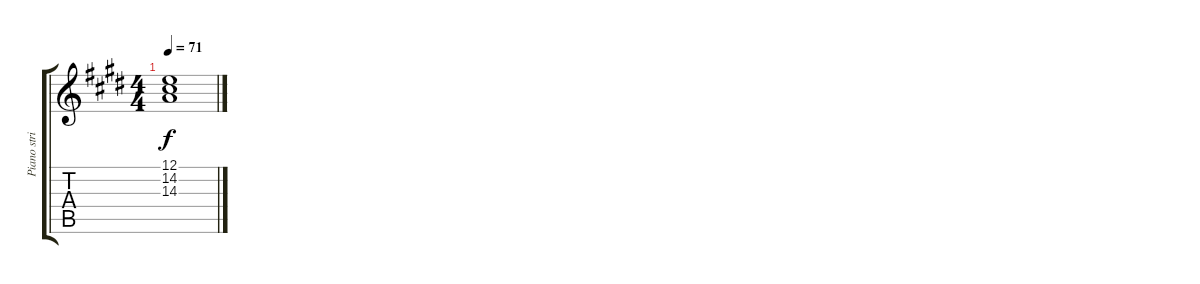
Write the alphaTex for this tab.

\track ("Piano strings" "Piano stri") {instrument stringensemble1}
\staff {score tabs}
\tuning (E4 B3 G3 D3 A2 E2) {hide}
\ts (4 4)
\tempo 71
\clef g2
\ks e
(12.1 14.2 14.3).1{dy f}
